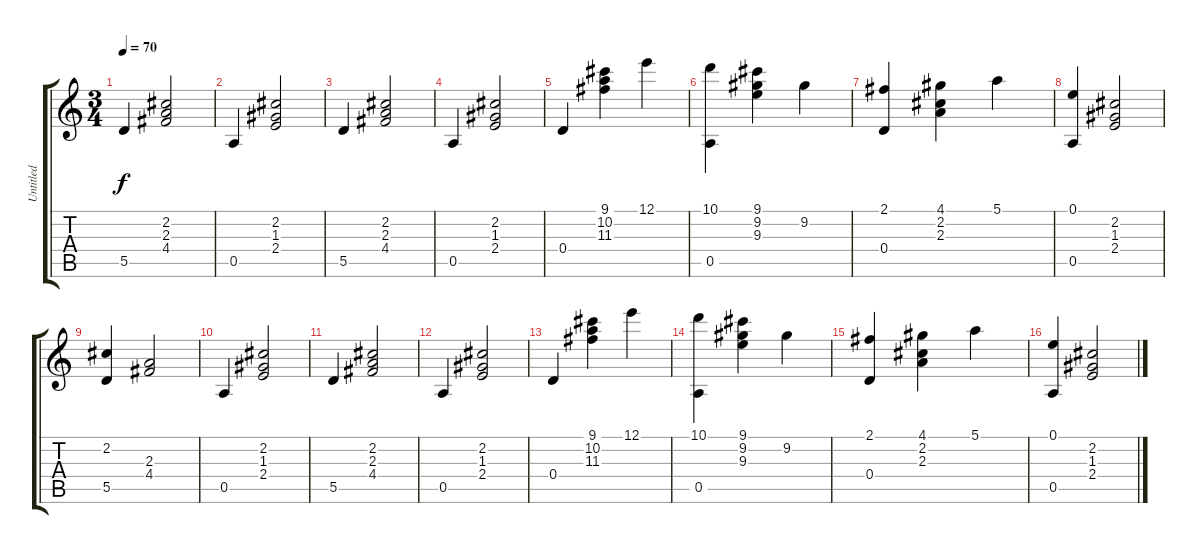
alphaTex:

\track ("Untitled" "Untitled") {instrument acousticguitarnylon}
\staff {score tabs}
\tuning (E4 B3 G3 D3 A2 E2) {hide}
\ts (3 4)
\tempo 70
\clef g2
\ks c
5.5.4{dy f instrument acousticguitarnylon} (2.2 2.3 4.4).2 |
0.5.4 (2.2 1.3 2.4).2 |
5.5.4 (2.2 2.3 4.4).2 |
0.5.4 (2.2 1.3 2.4).2 |
0.4.4 (9.1 10.2 11.3).4 12.1.4 |
(10.1 0.5).4 (9.1 9.2 9.3).4 9.2.4 |
(2.1 0.4).4 (4.1 2.2 2.3).4 5.1.4 |
(0.1 0.5).4 (2.2 1.3 2.4).2 |
(2.2 5.5).4 (2.3 4.4).2 |
0.5.4 (2.2 1.3 2.4).2 |
5.5.4 (2.2 2.3 4.4).2 |
0.5.4 (2.2 1.3 2.4).2 |
0.4.4 (9.1 10.2 11.3).4 12.1.4 |
(10.1 0.5).4 (9.1 9.2 9.3).4 9.2.4 |
(2.1 0.4).4 (4.1 2.2 2.3).4 5.1.4 |
(0.1 0.5).4 (2.2 1.3 2.4).2
